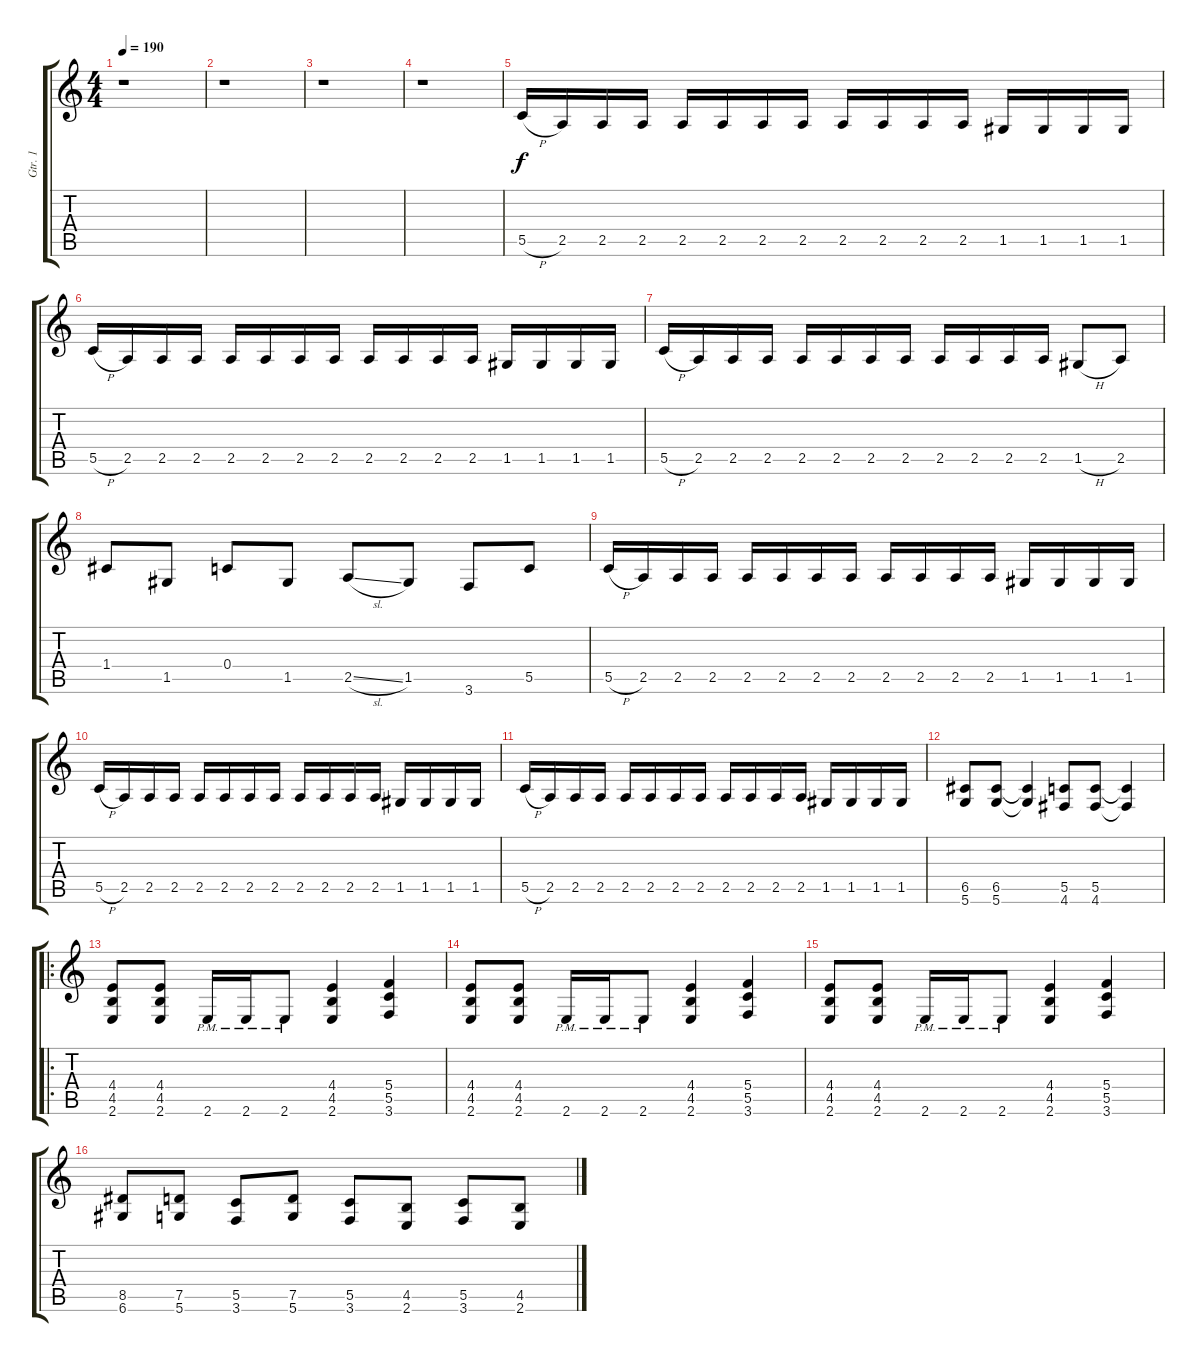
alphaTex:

\track ("Gtr. 1" "Gtr. 1") {instrument distortionguitar}
\staff {score tabs}
\tuning (D4 A3 F3 C3 G2 D2) {hide}
\ts (4 4)
\tempo 190
\clef g2
\ks c
r.1{dy f} |
r.1 |
r.1 |
r.1 |
5.5{h}.16 2.5.16 2.5.16 2.5.16 2.5.16 2.5.16 2.5.16 2.5.16 2.5.16 2.5.16 2.5.16 2.5.16 1.5.16 1.5.16 1.5.16 1.5.16 |
5.5{h}.16 2.5.16 2.5.16 2.5.16 2.5.16 2.5.16 2.5.16 2.5.16 2.5.16 2.5.16 2.5.16 2.5.16 1.5.16 1.5.16 1.5.16 1.5.16 |
5.5{h}.16 2.5.16 2.5.16 2.5.16 2.5.16 2.5.16 2.5.16 2.5.16 2.5.16 2.5.16 2.5.16 2.5.16 1.5{h}.8 2.5.8 |
1.4.8 1.5.8 0.4.8 1.5.8 2.5{sl}.8 1.5.8 3.6.8 5.5.8 |
5.5{h}.16 2.5.16 2.5.16 2.5.16 2.5.16 2.5.16 2.5.16 2.5.16 2.5.16 2.5.16 2.5.16 2.5.16 1.5.16 1.5.16 1.5.16 1.5.16 |
5.5{h}.16 2.5.16 2.5.16 2.5.16 2.5.16 2.5.16 2.5.16 2.5.16 2.5.16 2.5.16 2.5.16 2.5.16 1.5.16 1.5.16 1.5.16 1.5.16 |
5.5{h}.16 2.5.16 2.5.16 2.5.16 2.5.16 2.5.16 2.5.16 2.5.16 2.5.16 2.5.16 2.5.16 2.5.16 1.5.16 1.5.16 1.5.16 1.5.16 |
(6.5 5.6).8 (6.5 5.6).8 (6.5{t} 5.6{t}).4 (5.5 4.6).8 (5.5 4.6).8 (5.5{t} 4.6{t}).4 |
\ro
(4.4 4.5 2.6).8 (4.4 4.5 2.6).8 2.6{pm}.16 2.6{pm}.16 2.6{pm}.8 (4.4 4.5 2.6).4 (5.4 5.5 3.6).4 |
(4.4 4.5 2.6).8 (4.4 4.5 2.6).8 2.6{pm}.16 2.6{pm}.16 2.6{pm}.8 (4.4 4.5 2.6).4 (5.4 5.5 3.6).4 |
(4.4 4.5 2.6).8 (4.4 4.5 2.6).8 2.6{pm}.16 2.6{pm}.16 2.6{pm}.8 (4.4 4.5 2.6).4 (5.4 5.5 3.6).4 |
(8.5 6.6).8 (7.5 5.6).8 (5.5 3.6).8 (7.5 5.6).8 (5.5 3.6).8 (4.5 2.6).8 (5.5 3.6).8 (4.5 2.6).8
